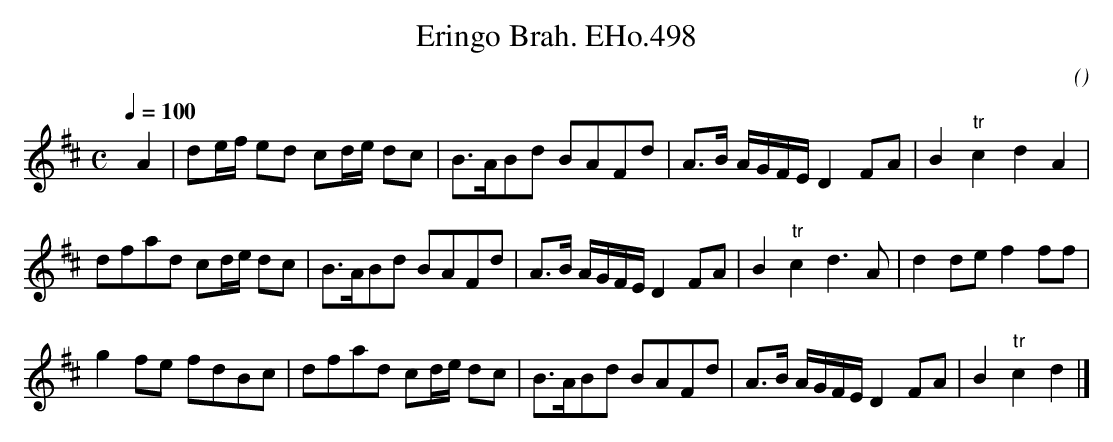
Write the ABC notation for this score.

X:1
T:Eringo Brah. EHo.498
M:C
L:1/8
Q:1/4=100
C:
O:
K:D
yA2 | de/f/ ed cd/e/ dc | B>ABd BAFd | A>B A/G/F/E/ D2FA | B2"tr"c2d2A2 |
dfad cd/e/ dc | B>ABd BAFd | A>B A/G/F/E/ D2FA | B2"tr"c2d3A | d2de f2ff |
g2fe fdBc | dfad cd/e/ dc | B>ABd BAFd | A>B A/G/F/E/ D2FA | B2"tr"c2d2 |]
